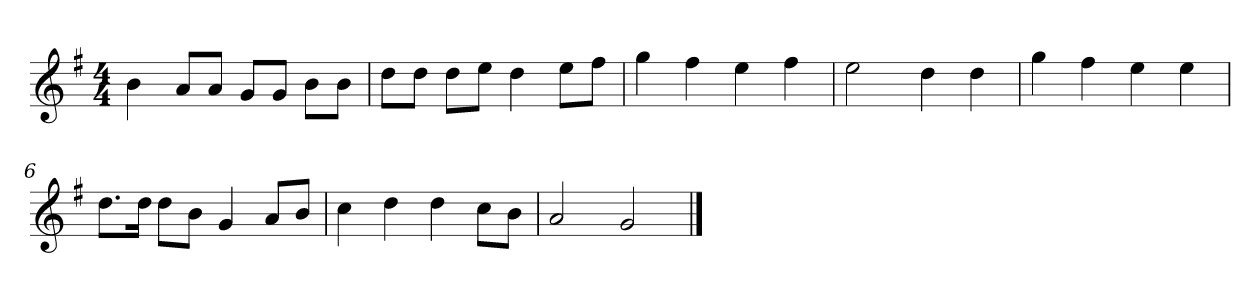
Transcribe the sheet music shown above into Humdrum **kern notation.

**kern
*part1
*staff1
*k[f#]
*M4/4
*MM120
=1
4b
8aL
8aJ
8gL
8gJ
8bL
8bJ
=2
8ddL
8ddJ
8ddL
8eeJ
4dd
8eeL
8ff#J
=3
4gg
4ff#
4ee
4ff#
=4
2ee
4dd
4dd
=5
4gg
4ff#
4ee
4ee
=6
8.ddL
16ddJk
8ddL
8bJ
4g
8aL
8bJ
=7
4cc
4dd
4dd
8ccL
8bJ
=8
2a
2g
==
*-
